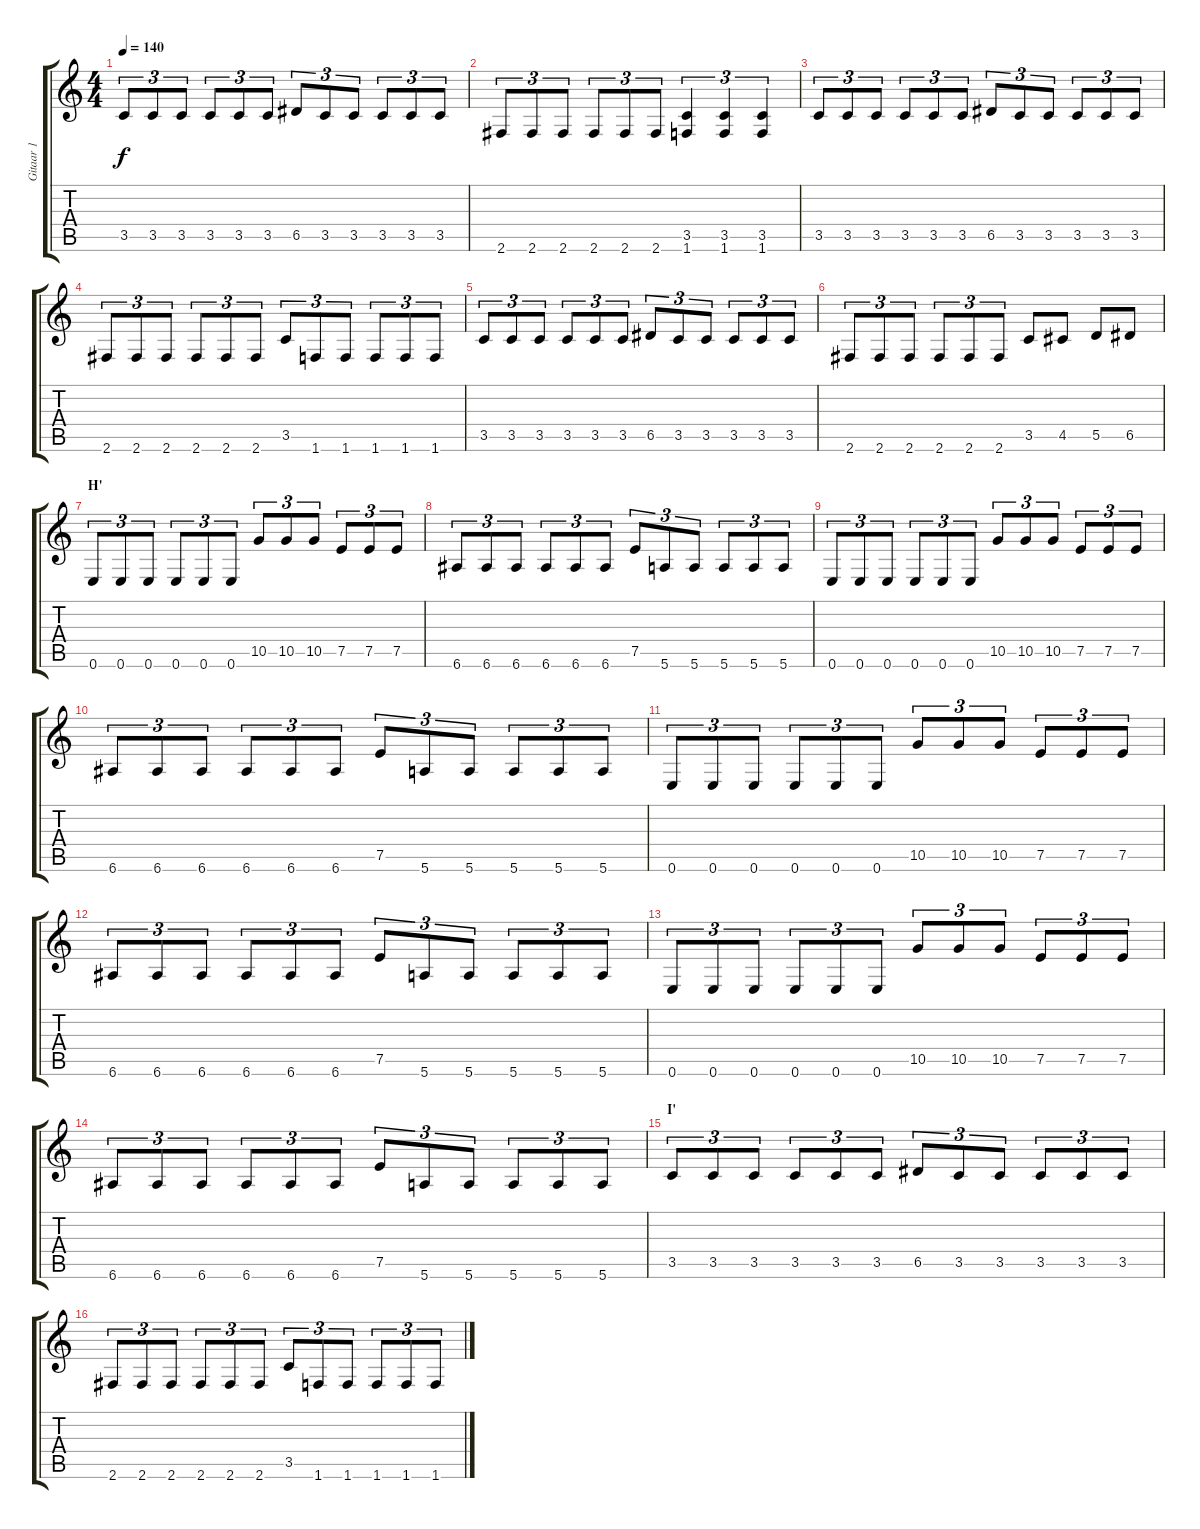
\track ("Gitaar 1" "Gitaar 1") {instrument overdrivenguitar}
\staff {score tabs}
\tuning (E4 B3 G3 D3 A2 E2) {hide}
\ts (4 4)
\tempo 140
\clef g2
\ks c
3.5.8{tu (3 2) dy f} 3.5.8{tu (3 2)} 3.5.8{tu (3 2)} 3.5.8{tu (3 2)} 3.5.8{tu (3 2)} 3.5.8{tu (3 2)} 6.5.8{tu (3 2)} 3.5.8{tu (3 2)} 3.5.8{tu (3 2)} 3.5.8{tu (3 2)} 3.5.8{tu (3 2)} 3.5.8{tu (3 2)} |
2.6.8{tu (3 2)} 2.6.8{tu (3 2)} 2.6.8{tu (3 2)} 2.6.8{tu (3 2)} 2.6.8{tu (3 2)} 2.6.8{tu (3 2)} (3.5 1.6).4{tu (3 2)} (3.5 1.6).4{tu (3 2)} (3.5 1.6).4{tu (3 2)} |
3.5.8{tu (3 2)} 3.5.8{tu (3 2)} 3.5.8{tu (3 2)} 3.5.8{tu (3 2)} 3.5.8{tu (3 2)} 3.5.8{tu (3 2)} 6.5.8{tu (3 2)} 3.5.8{tu (3 2)} 3.5.8{tu (3 2)} 3.5.8{tu (3 2)} 3.5.8{tu (3 2)} 3.5.8{tu (3 2)} |
2.6.8{tu (3 2)} 2.6.8{tu (3 2)} 2.6.8{tu (3 2)} 2.6.8{tu (3 2)} 2.6.8{tu (3 2)} 2.6.8{tu (3 2)} 3.5.8{tu (3 2)} 1.6.8{tu (3 2)} 1.6.8{tu (3 2)} 1.6.8{tu (3 2)} 1.6.8{tu (3 2)} 1.6.8{tu (3 2)} |
3.5.8{tu (3 2)} 3.5.8{tu (3 2)} 3.5.8{tu (3 2)} 3.5.8{tu (3 2)} 3.5.8{tu (3 2)} 3.5.8{tu (3 2)} 6.5.8{tu (3 2)} 3.5.8{tu (3 2)} 3.5.8{tu (3 2)} 3.5.8{tu (3 2)} 3.5.8{tu (3 2)} 3.5.8{tu (3 2)} |
2.6.8{tu (3 2)} 2.6.8{tu (3 2)} 2.6.8{tu (3 2)} 2.6.8{tu (3 2)} 2.6.8{tu (3 2)} 2.6.8{tu (3 2)} 3.5.8 4.5.8 5.5.8 6.5.8 |
\section ("" "H'")
0.6.8{tu (3 2)} 0.6.8{tu (3 2)} 0.6.8{tu (3 2)} 0.6.8{tu (3 2)} 0.6.8{tu (3 2)} 0.6.8{tu (3 2)} 10.5.8{tu (3 2)} 10.5.8{tu (3 2)} 10.5.8{tu (3 2)} 7.5.8{tu (3 2)} 7.5.8{tu (3 2)} 7.5.8{tu (3 2)} |
6.6.8{tu (3 2)} 6.6.8{tu (3 2)} 6.6.8{tu (3 2)} 6.6.8{tu (3 2)} 6.6.8{tu (3 2)} 6.6.8{tu (3 2)} 7.5.8{tu (3 2)} 5.6.8{tu (3 2)} 5.6.8{tu (3 2)} 5.6.8{tu (3 2)} 5.6.8{tu (3 2)} 5.6.8{tu (3 2)} |
0.6.8{tu (3 2)} 0.6.8{tu (3 2)} 0.6.8{tu (3 2)} 0.6.8{tu (3 2)} 0.6.8{tu (3 2)} 0.6.8{tu (3 2)} 10.5.8{tu (3 2)} 10.5.8{tu (3 2)} 10.5.8{tu (3 2)} 7.5.8{tu (3 2)} 7.5.8{tu (3 2)} 7.5.8{tu (3 2)} |
6.6.8{tu (3 2)} 6.6.8{tu (3 2)} 6.6.8{tu (3 2)} 6.6.8{tu (3 2)} 6.6.8{tu (3 2)} 6.6.8{tu (3 2)} 7.5.8{tu (3 2)} 5.6.8{tu (3 2)} 5.6.8{tu (3 2)} 5.6.8{tu (3 2)} 5.6.8{tu (3 2)} 5.6.8{tu (3 2)} |
0.6.8{tu (3 2)} 0.6.8{tu (3 2)} 0.6.8{tu (3 2)} 0.6.8{tu (3 2)} 0.6.8{tu (3 2)} 0.6.8{tu (3 2)} 10.5.8{tu (3 2)} 10.5.8{tu (3 2)} 10.5.8{tu (3 2)} 7.5.8{tu (3 2)} 7.5.8{tu (3 2)} 7.5.8{tu (3 2)} |
6.6.8{tu (3 2)} 6.6.8{tu (3 2)} 6.6.8{tu (3 2)} 6.6.8{tu (3 2)} 6.6.8{tu (3 2)} 6.6.8{tu (3 2)} 7.5.8{tu (3 2)} 5.6.8{tu (3 2)} 5.6.8{tu (3 2)} 5.6.8{tu (3 2)} 5.6.8{tu (3 2)} 5.6.8{tu (3 2)} |
0.6.8{tu (3 2)} 0.6.8{tu (3 2)} 0.6.8{tu (3 2)} 0.6.8{tu (3 2)} 0.6.8{tu (3 2)} 0.6.8{tu (3 2)} 10.5.8{tu (3 2)} 10.5.8{tu (3 2)} 10.5.8{tu (3 2)} 7.5.8{tu (3 2)} 7.5.8{tu (3 2)} 7.5.8{tu (3 2)} |
6.6.8{tu (3 2)} 6.6.8{tu (3 2)} 6.6.8{tu (3 2)} 6.6.8{tu (3 2)} 6.6.8{tu (3 2)} 6.6.8{tu (3 2)} 7.5.8{tu (3 2)} 5.6.8{tu (3 2)} 5.6.8{tu (3 2)} 5.6.8{tu (3 2)} 5.6.8{tu (3 2)} 5.6.8{tu (3 2)} |
\section ("" "I'")
3.5.8{tu (3 2)} 3.5.8{tu (3 2)} 3.5.8{tu (3 2)} 3.5.8{tu (3 2)} 3.5.8{tu (3 2)} 3.5.8{tu (3 2)} 6.5.8{tu (3 2)} 3.5.8{tu (3 2)} 3.5.8{tu (3 2)} 3.5.8{tu (3 2)} 3.5.8{tu (3 2)} 3.5.8{tu (3 2)} |
2.6.8{tu (3 2)} 2.6.8{tu (3 2)} 2.6.8{tu (3 2)} 2.6.8{tu (3 2)} 2.6.8{tu (3 2)} 2.6.8{tu (3 2)} 3.5.8{tu (3 2)} 1.6.8{tu (3 2)} 1.6.8{tu (3 2)} 1.6.8{tu (3 2)} 1.6.8{tu (3 2)} 1.6.8{tu (3 2)}
